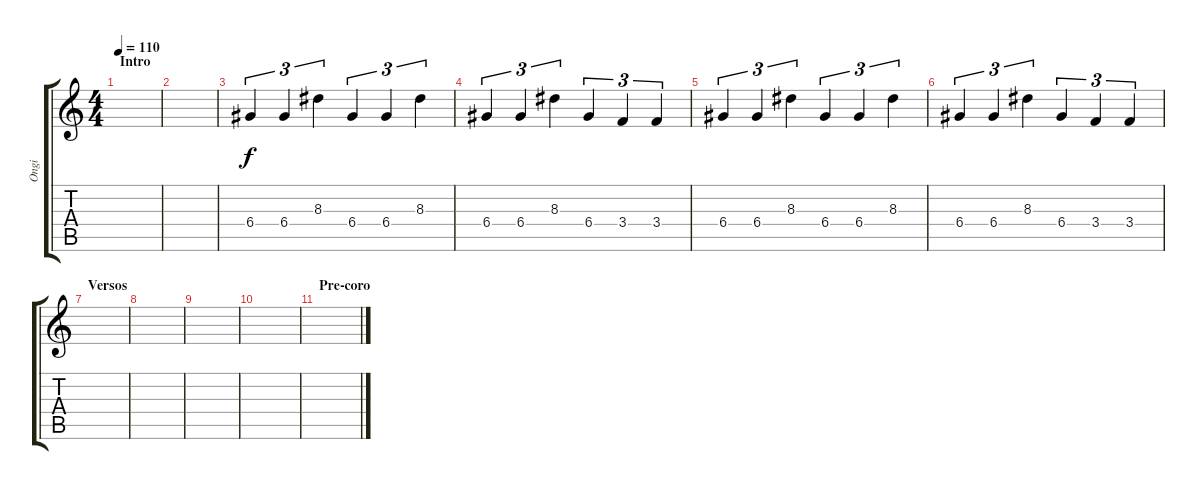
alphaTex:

\track ("Ongi" "Ongi") {instrument distortionguitar}
\staff {score tabs}
\tuning (E4 B3 G3 D3 A2 E2) {hide}
\ts (4 4)
\section ("" "Intro")
\tempo 110
\clef g2
\ks c
|
|
6.4.4{tu (3 2)} 6.4.4{tu (3 2)} 8.3.4{tu (3 2)} 6.4.4{tu (3 2)} 6.4.4{tu (3 2)} 8.3.4{tu (3 2)} |
6.4.4{tu (3 2)} 6.4.4{tu (3 2)} 8.3.4{tu (3 2)} 6.4.4{tu (3 2)} 3.4.4{tu (3 2)} 3.4.4{tu (3 2)} |
6.4.4{tu (3 2)} 6.4.4{tu (3 2)} 8.3.4{tu (3 2)} 6.4.4{tu (3 2)} 6.4.4{tu (3 2)} 8.3.4{tu (3 2)} |
6.4.4{tu (3 2)} 6.4.4{tu (3 2)} 8.3.4{tu (3 2)} 6.4.4{tu (3 2)} 3.4.4{tu (3 2)} 3.4.4{tu (3 2)} |
\section ("" "Versos")
|
|
|
|
\section ("" "Pre-coro")
